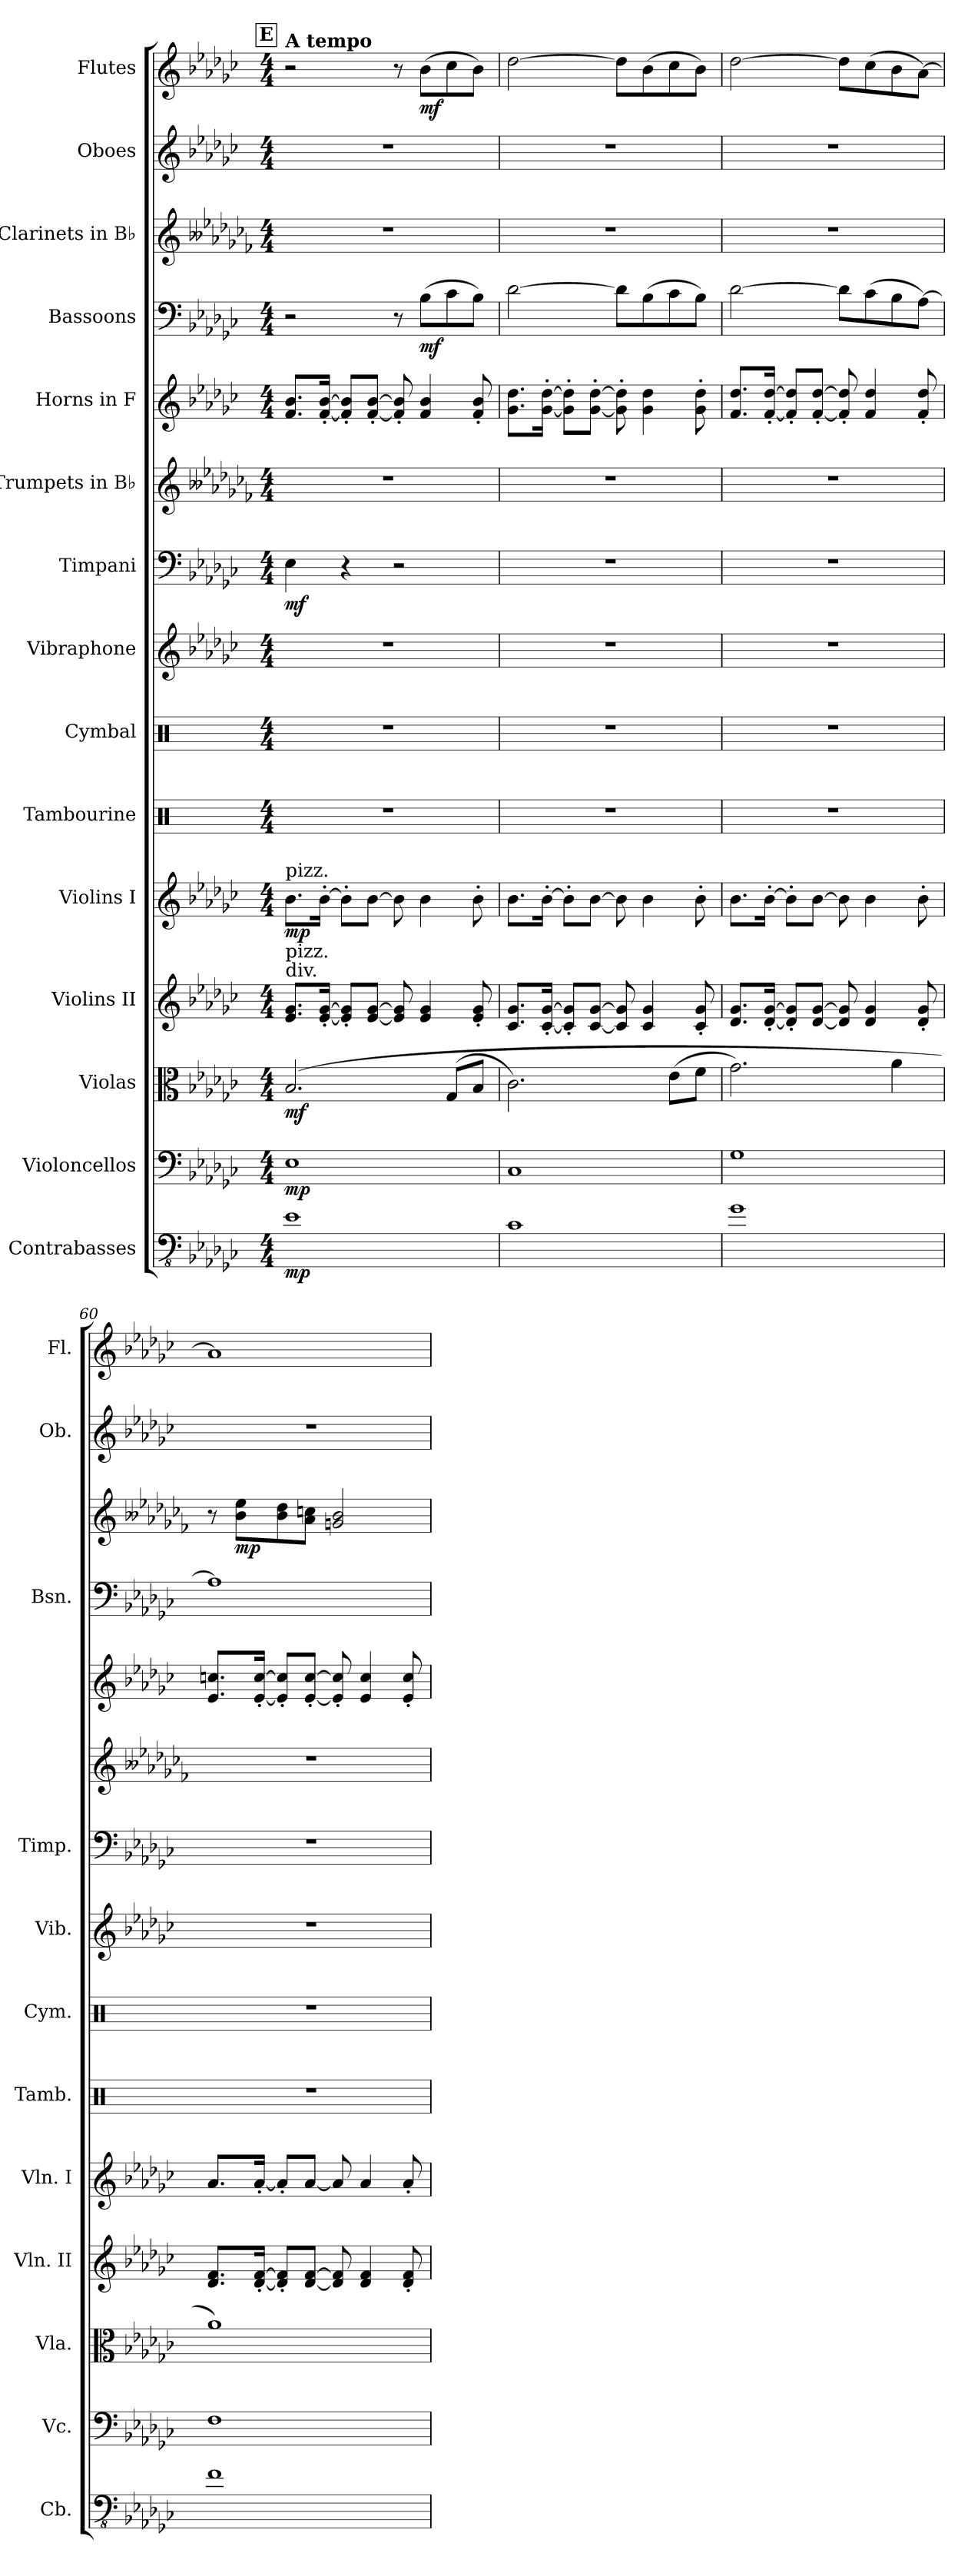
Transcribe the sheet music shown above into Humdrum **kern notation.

**kern	**dynam	**kern	**dynam	**kern	**dynam	**kern	**dynam	**kern	**dynam	**kern	**kern	**kern	**kern	**dynam	**kern	**kern	**dynam	**kern	**dynam	**kern	**dynam	**kern	**kern	**dynam
*part15	*part15	*part14	*part14	*part13	*part13	*part12	*part12	*part11	*part11	*part10	*part9	*part8	*part7	*part7	*part6	*part5	*part5	*part4	*part4	*part3	*part3	*part2	*part1	*part1
*staff15	*staff15	*staff14	*staff14	*staff13	*staff13	*staff12	*staff12	*staff11	*staff11	*staff10	*staff9	*staff8	*staff7	*staff7	*staff6	*staff5	*staff5	*staff4	*staff4	*staff3	*staff3	*staff2	*staff1	*staff1
*I"Contrabasses	*	*I"Violoncellos	*	*I"Violas	*	*I"Violins II	*	*I"Violins I	*	*I"Tambourine	*I"Cymbal	*I"Vibraphone	*I"Timpani	*	*I"Trumpets in B♭	*I"Horns in F	*	*I"Bassoons	*	*I"Clarinets in B♭	*	*I"Oboes	*I"Flutes	*
*I'Cb.	*	*I'Vc.	*	*I'Vla.	*	*I'Vln. II	*	*I'Vln. I	*	*I'Tamb.	*I'Cym.	*I'Vib.	*I'Timp.	*	*	*	*	*I'Bsn.	*	*	*	*I'Ob.	*I'Fl.	*
!!LO:PB:g=z
*clefFv4	*	*clefF4	*	*clefC3	*	*clefG2	*	*clefG2	*	*clefX	*clefX	*clefG2	*clefF4	*	*clefG2	*clefG2	*	*clefF4	*	*clefG2	*	*clefG2	*clefG2	*
*ITrd7c12	*	*	*	*	*	*	*	*	*	*	*	*	*	*	*ITrd1c2	*ITrd4c7	*	*	*	*ITrd1c2	*	*	*	*
*k[b-e-a-d-g-c-]	*	*k[b-e-a-d-g-c-]	*	*k[b-e-a-d-g-c-]	*	*k[b-e-a-d-g-c-]	*	*k[b-e-a-d-g-c-]	*	*k[]	*k[]	*k[b-e-a-d-g-c-]	*k[b-e-a-d-g-c-]	*	*k[b--e-a-d-g-c-f-]	*k[b-e-a-d-g-c-f-]	*	*k[b-e-a-d-g-c-]	*	*k[b--e-a-d-g-c-f-]	*	*k[b-e-a-d-g-c-]	*k[b-e-a-d-g-c-]	*
*M4/4	*	*M4/4	*	*M4/4	*	*M4/4	*	*M4/4	*	*M4/4	*M4/4	*M4/4	*M4/4	*	*M4/4	*M4/4	*	*M4/4	*	*M4/4	*	*M4/4	*M4/4	*
!!LO:REH:place=s1:a:B:fs=14:t=E
=57	=57	=57	=57	=57	=57	=57	=57	=57	=57	=57	=57	=57	=57	=57	=57	=57	=57	=57	=57	=57	=57	=57	=57	=57
!	!	!	!	!	!	!	!	!	!	!	!	!	!	!	!	!	!	!	!	!	!	!	!LO:TX:a:B:t=A tempo	!
!	!	!	!	!	!	!	!	!LO:TX:a:t=pizz.	!	!	!	!	!	!	!	!	!	!	!	!	!	!	!	!
!	!	!	!	!	!	!LO:TX:a:t=div.	!	!	!	!	!	!	!	!	!	!	!	!	!	!	!	!	!	!
!	!	!	!	!	!	!LO:TX:a:t=pizz.	!	!	!	!	!	!	!	!	!	!	!	!	!	!	!	!	!	!
!	!LO:DY:b	!	!LO:DY:b	!	!LO:DY:b	!	!LO:DY:b	!	!	!	!	!	!	!	!	!	!	!	!	!	!	!	!	!
!	!	!	!	!	!	!	!LO:DY:n=1:b	!	!LO:DY:b	!	!	!	!	!LO:DY:b	!	!	!LO:DY:b	!	!	!	!	!	!	!
!	!	!	!	!	!	!	!	!	!	!	!	!	!	!	!	!	!LO:DY:n=1:b	!	!	!	!	!	!	!
1EE-	mp	1E-	mp	(2.B-/	mf	8.e-/ 8.g-/L	mp mp	8.b-\L	mp	1r	1r	1r	4E-\	mf	1r	8.B-/ 8.e-/L	mp mp	2r	.	1r	.	1r	2r	.
.	.	.	.	.	.	[16e-/' [16g-/'Jk	.	[16b-'\Jk	.	.	.	.	.	.	.	[16B-/' [16e-/'Jk	.	.	.	.	.	.	.	.
.	.	.	.	.	.	8e-/]' 8g-/]'L	.	8b-'\L]	.	.	.	.	4r	.	.	8B-/]' 8e-/]'L	.	.	.	.	.	.	.	.
.	.	.	.	.	.	[8e-/ [8g-/J	.	[8b-\J	.	.	.	.	.	.	.	[8B-/' [8e-/'J	.	.	.	.	.	.	.	.
.	.	.	.	.	.	8e-/] 8g-/]	.	8b-\]	.	.	.	.	2r	.	.	8B-/]' 8e-/]'	.	8r	.	.	.	.	8r	.
!	!	!	!	!	!	!	!	!	!	!	!	!	!	!	!	!	!	!	!LO:DY:b	!	!	!	!	!LO:DY:b
.	.	.	.	.	.	4e-/ 4g-/	.	4b-\	.	.	.	.	.	.	.	4B-/ 4e-/	.	(8B-\L	mf	.	.	.	(8b-\L	mf
.	.	.	.	(8G-/L	.	.	.	.	.	.	.	.	.	.	.	.	.	8c-\	.	.	.	.	8cc-\	.
.	.	.	.	8B-/J	.	8e-/' 8g-/'	.	8b-'\	.	.	.	.	.	.	.	8B-/' 8e-/'	.	8B-\J)	.	.	.	.	8b-\J)	.
=58	=58	=58	=58	=58	=58	=58	=58	=58	=58	=58	=58	=58	=58	=58	=58	=58	=58	=58	=58	=58	=58	=58	=58	=58
1CC-	.	1C-	.	2.c-\)	.	8.c-/ 8.g-/L	.	8.b-\L	.	1r	1r	1r	1r	.	1r	8.c-\ 8.g-\L	.	[2d-\	.	1r	.	1r	[2dd-\	.
.	.	.	.	.	.	[16c-/' [16g-/'Jk	.	[16b-'\Jk	.	.	.	.	.	.	.	[16c-\' [16g-\'Jk	.	.	.	.	.	.	.	.
.	.	.	.	.	.	8c-/]' 8g-/]'L	.	8b-'\L]	.	.	.	.	.	.	.	8c-\]' 8g-\]'L	.	.	.	.	.	.	.	.
.	.	.	.	.	.	[8c-/ [8g-/J	.	[8b-\J	.	.	.	.	.	.	.	[8c-\' [8g-\'J	.	.	.	.	.	.	.	.
.	.	.	.	.	.	8c-/] 8g-/]	.	8b-\]	.	.	.	.	.	.	.	8c-\]' 8g-\]'	.	8d-\L]	.	.	.	.	8dd-\L]	.
.	.	.	.	.	.	4c-/ 4g-/	.	4b-\	.	.	.	.	.	.	.	4c-\ 4g-\	.	(8B-\	.	.	.	.	(8b-\	.
.	.	.	.	(8e-\L	.	.	.	.	.	.	.	.	.	.	.	.	.	8c-\	.	.	.	.	8cc-\	.
.	.	.	.	8f\J	.	8c-/' 8g-/'	.	8b-'\	.	.	.	.	.	.	.	8c-\' 8g-\'	.	8B-\J)	.	.	.	.	8b-\J)	.
=59	=59	=59	=59	=59	=59	=59	=59	=59	=59	=59	=59	=59	=59	=59	=59	=59	=59	=59	=59	=59	=59	=59	=59	=59
1GG-	.	1G-	.	2.g-\)	.	8.d-/ 8.g-/L	.	8.b-\L	.	1r	1r	1r	1r	.	1r	8.B-/ 8.g-/L	.	[2d-\	.	1r	.	1r	[2dd-\	.
.	.	.	.	.	.	[16d-/' [16g-/'Jk	.	[16b-'\Jk	.	.	.	.	.	.	.	[16B-/' [16g-/'Jk	.	.	.	.	.	.	.	.
.	.	.	.	.	.	8d-/]' 8g-/]'L	.	8b-'\L]	.	.	.	.	.	.	.	8B-/]' 8g-/]'L	.	.	.	.	.	.	.	.
.	.	.	.	.	.	[8d-/ [8g-/J	.	[8b-\J	.	.	.	.	.	.	.	[8B-/' [8g-/'J	.	.	.	.	.	.	.	.
.	.	.	.	.	.	8d-/] 8g-/]	.	8b-\]	.	.	.	.	.	.	.	8B-/]' 8g-/]'	.	8d-\L]	.	.	.	.	8dd-\L]	.
.	.	.	.	.	.	4d-/ 4g-/	.	4b-\	.	.	.	.	.	.	.	4B-/ 4g-/	.	(8c-\	.	.	.	.	(8cc-\	.
.	.	.	.	4a-\	.	.	.	.	.	.	.	.	.	.	.	.	.	8B-\	.	.	.	.	8b-\	.
.	.	.	.	.	.	8d-/' 8g-/'	.	8b-'\	.	.	.	.	.	.	.	8B-/' 8g-/'	.	[8A-\J)	.	.	.	.	[8a-\J)	.
=60	=60	=60	=60	=60	=60	=60	=60	=60	=60	=60	=60	=60	=60	=60	=60	=60	=60	=60	=60	=60	=60	=60	=60	=60
1FF	.	1F	.	1a-)	.	8.d-/ 8.f/L	.	8.a-/L	.	1r	1r	1r	1r	.	1r	8.A-/ 8.fn/L	.	1A-]	.	8r	.	1r	1a-]	.
!	!	!	!	!	!	!	!	!	!	!	!	!	!	!	!	!	!	!	!	!	!LO:DY:b	!	!	!
.	.	.	.	.	.	.	.	.	.	.	.	.	.	.	.	.	.	.	.	8a-\ 8dd-\L	mp	.	.	.
.	.	.	.	.	.	[16d-/' [16f/'Jk	.	[16a-'/Jk	.	.	.	.	.	.	.	[16A-/' [16f/'Jk	.	.	.	.	.	.	.	.
.	.	.	.	.	.	8d-/]' 8f/]'L	.	8a-'/L]	.	.	.	.	.	.	.	8A-/]' 8f/]'L	.	.	.	8a-\ 8cc-\	.	.	.	.
.	.	.	.	.	.	[8d-/ [8f/J	.	[8a-/J	.	.	.	.	.	.	.	[8A-/' [8f/'J	.	.	.	8g-\ 8b-X\J	.	.	.	.
.	.	.	.	.	.	8d-/] 8f/]	.	8a-/]	.	.	.	.	.	.	.	8A-/]' 8f/]'	.	.	.	2fn/ 2a-/	.	.	.	.
.	.	.	.	.	.	4d-/ 4f/	.	4a-/	.	.	.	.	.	.	.	4A-/ 4f/	.	.	.	.	.	.	.	.
.	.	.	.	.	.	8d-/' 8f/'	.	8a-'/	.	.	.	.	.	.	.	8A-/' 8f/'	.	.	.	.	.	.	.	.
=	=	=	=	=	=	=	=	=	=	=	=	=	=	=	=	=	=	=	=	=	=	=	=	=
*-	*-	*-	*-	*-	*-	*-	*-	*-	*-	*-	*-	*-	*-	*-	*-	*-	*-	*-	*-	*-	*-	*-	*-	*-
